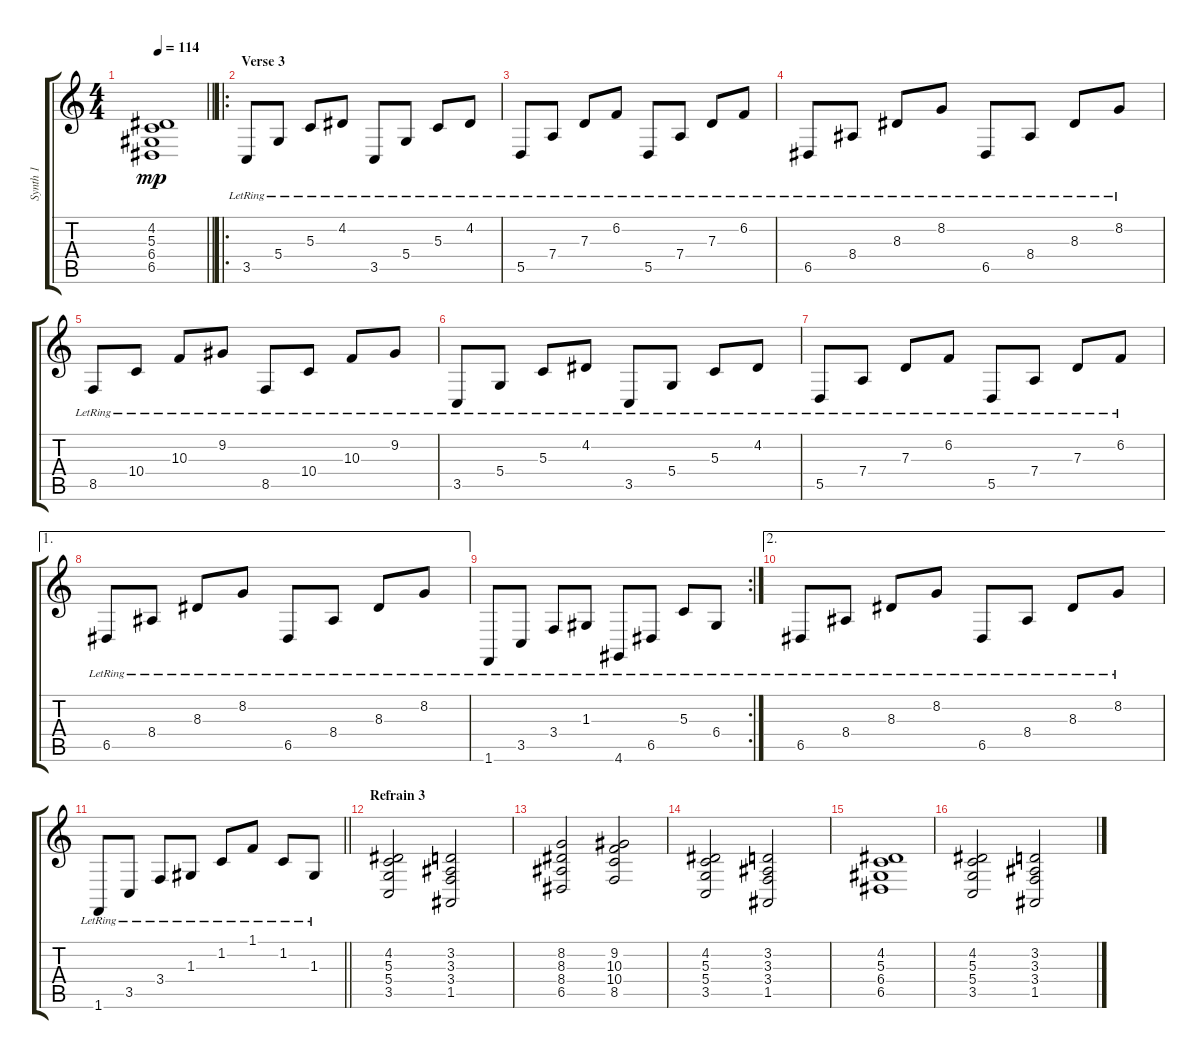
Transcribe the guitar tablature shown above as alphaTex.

\track ("Synth 1" "Synth 1") {instrument stringensemble1}
\staff {score tabs}
\tuning (E4 B3 G3 D3 A2 E2) {hide}
\ts (4 4)
\tempo 114
\clef g2
\barLineRight lightlight
\ks c
(4.2 5.3 6.4 6.5).1{dy mp} |
\ro
\section ("" "Verse 3")
3.5{lr}.8{instrument synthstrings1} 5.4{lr}.8 5.3{lr}.8 4.2{lr}.8 3.5{lr}.8 5.4{lr}.8 5.3{lr}.8 4.2{lr}.8 |
5.5{lr}.8 7.4{lr}.8 7.3{lr}.8 6.2{lr}.8 5.5{lr}.8 7.4{lr}.8 7.3{lr}.8 6.2{lr}.8 |
6.5{lr}.8 8.4{lr}.8 8.3{lr}.8 8.2{lr}.8 6.5{lr}.8 8.4{lr}.8 8.3{lr}.8 8.2{lr}.8 |
8.5{lr}.8 10.4{lr}.8 10.3{lr}.8 9.2{lr}.8 8.5{lr}.8 10.4{lr}.8 10.3{lr}.8 9.2{lr}.8 |
3.5{lr}.8 5.4{lr}.8 5.3{lr}.8 4.2{lr}.8 3.5{lr}.8 5.4{lr}.8 5.3{lr}.8 4.2{lr}.8 |
5.5{lr}.8 7.4{lr}.8 7.3{lr}.8 6.2{lr}.8 5.5{lr}.8 7.4{lr}.8 7.3{lr}.8 6.2{lr}.8 |
\ae 1
6.5{lr}.8 8.4{lr}.8 8.3{lr}.8 8.2{lr}.8 6.5{lr}.8 8.4{lr}.8 8.3{lr}.8 8.2{lr}.8 |
\rc 2
1.6{lr}.8 3.5{lr}.8 3.4{lr}.8 1.3{lr}.8 4.6{lr}.8 6.5{lr}.8 5.3{lr}.8 6.4{lr}.8 |
\ae 2
6.5{lr}.8 8.4{lr}.8 8.3{lr}.8 8.2{lr}.8 6.5{lr}.8 8.4{lr}.8 8.3{lr}.8 8.2{lr}.8 |
\barLineRight lightlight
1.6{lr}.8 3.5{lr}.8 3.4{lr}.8 1.3{lr}.8 1.2{lr}.8 1.1{lr}.8 1.2{lr}.8 1.3{lr}.8 |
\section ("" "Refrain 3")
(4.2 5.3 5.4 3.5).2 (3.2 3.3 3.4 1.5).2 |
(8.2 8.3 8.4 6.5).2 (9.2 10.3 10.4 8.5).2 |
(4.2 5.3 5.4 3.5).2 (3.2 3.3 3.4 1.5).2 |
(4.2 5.3 6.4 6.5).1 |
(4.2 5.3 5.4 3.5).2 (3.2 3.3 3.4 1.5).2
